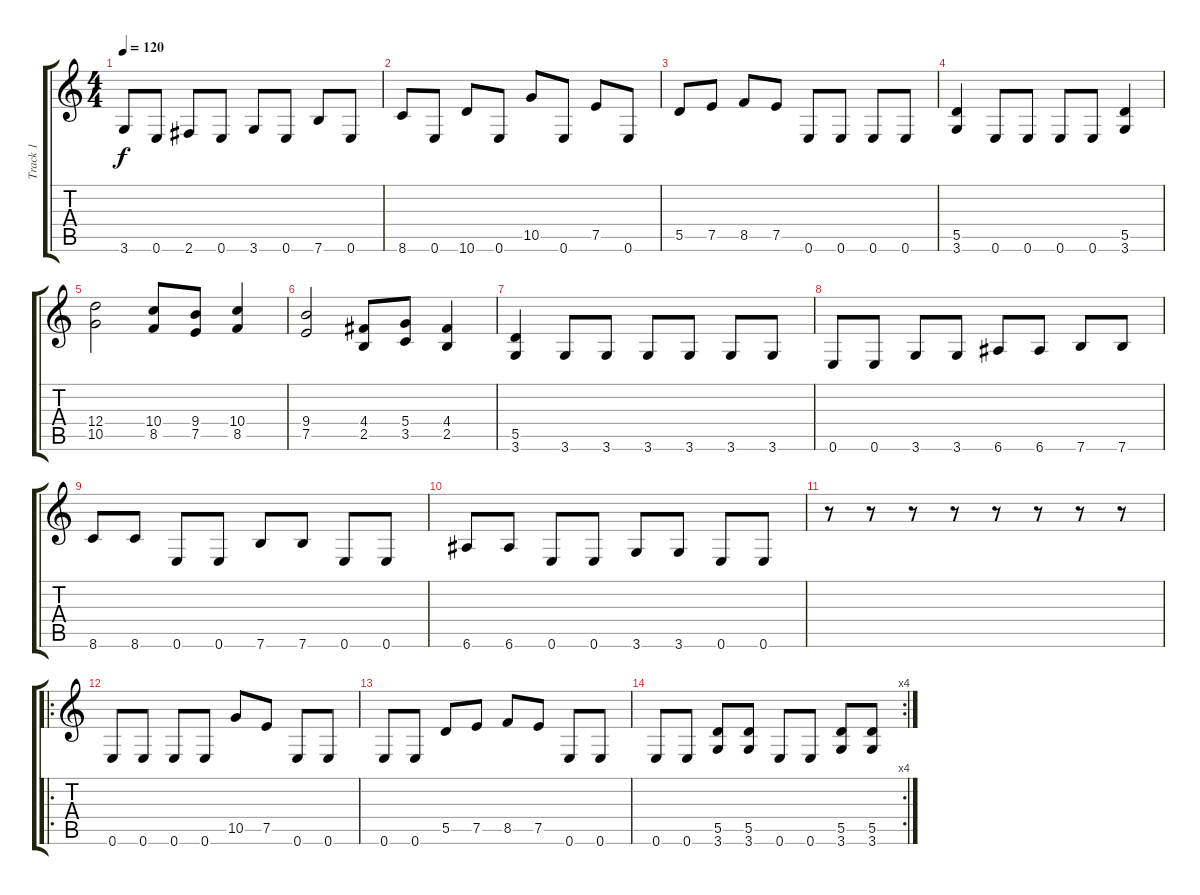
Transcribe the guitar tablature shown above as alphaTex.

\track ("Track 1" "Track 1") {instrument overdrivenguitar}
\staff {score tabs}
\tuning (E4 B3 G3 D3 A2 E2) {hide}
\ts (4 4)
\tempo 120
\clef g2
\ks c
3.6.8{dy f} 0.6.8 2.6.8 0.6.8 3.6.8 0.6.8 7.6.8 0.6.8 |
8.6.8 0.6.8 10.6.8 0.6.8 10.5.8 0.6.8 7.5.8 0.6.8 |
5.5.8 7.5.8 8.5.8 7.5.8 0.6.8 0.6.8 0.6.8 0.6.8 |
(5.5 3.6).4 0.6.8 0.6.8 0.6.8 0.6.8 (5.5 3.6).4 |
(12.4 10.5).2 (10.4 8.5).8 (9.4 7.5).8 (10.4 8.5).4 |
(9.4 7.5).2 (4.4 2.5).8 (5.4 3.5).8 (4.4 2.5).4 |
(5.5 3.6).4 3.6.8 3.6.8 3.6.8 3.6.8 3.6.8 3.6.8 |
0.6.8 0.6.8 3.6.8 3.6.8 6.6.8 6.6.8 7.6.8 7.6.8 |
8.6.8 8.6.8 0.6.8 0.6.8 7.6.8 7.6.8 0.6.8 0.6.8 |
6.6.8 6.6.8 0.6.8 0.6.8 3.6.8 3.6.8 0.6.8 0.6.8 |
r.8 r.8 r.8 r.8 r.8 r.8 r.8 r.8 |
\ro
0.6.8 0.6.8 0.6.8 0.6.8 10.5.8 7.5.8 0.6.8 0.6.8 |
0.6.8 0.6.8 5.5.8 7.5.8 8.5.8 7.5.8 0.6.8 0.6.8 |
\rc 4
0.6.8 0.6.8 (5.5 3.6).8 (5.5 3.6).8 0.6.8 0.6.8 (5.5 3.6).8 (5.5 3.6).8
